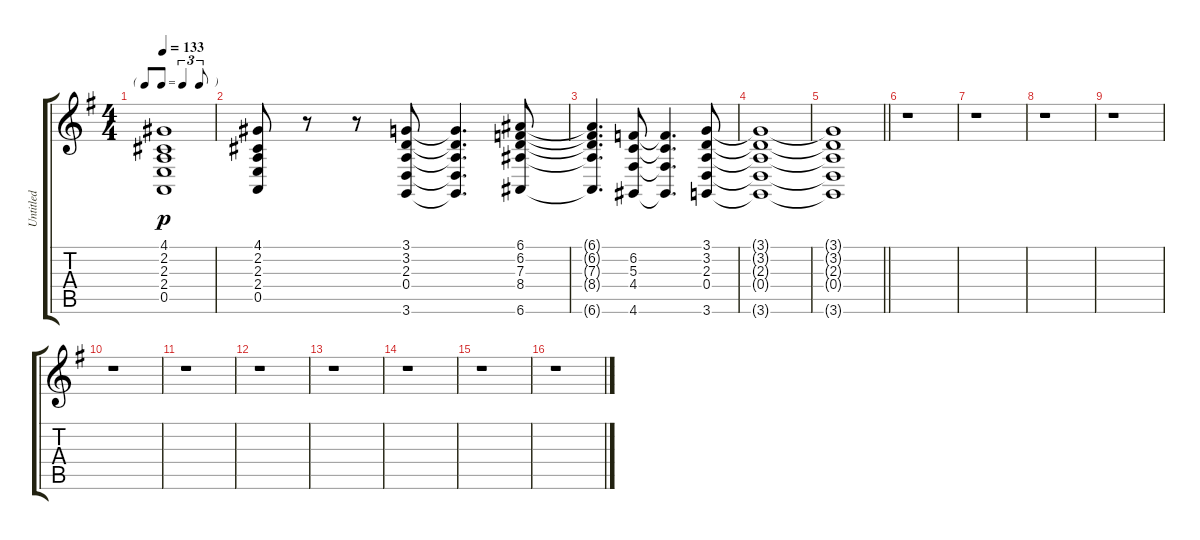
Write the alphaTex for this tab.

\track ("Untitled" "Untitled") {instrument lead1square}
\staff {score tabs}
\tuning (E4 B3 G3 D3 A2 E2) {hide}
\ts (4 4)
\tf triplet8th
\tempo 133
\clef g2
\ks g
(4.1{t} 2.2{t} 2.3{t} 2.4{t} 0.5{t}).1{dy p} |
(4.1 2.2 2.3 2.4 0.5).8 r.8 r.8 (3.1 3.2 2.3 0.4 3.6).8 (3.1{t} 3.2{t} 2.3{t} 0.4{t} 3.6{t}).4{d} (6.1 6.2 7.3 8.4 6.6).8 |
(6.1{t} 6.2{t} 7.3{t} 8.4{t} 6.6{t}).4{d} (6.2 5.3 4.4 4.6).8 (6.2{t} 5.3{t} 4.4{t} 4.6{t}).4{d} (3.1 3.2 2.3 0.4 3.6).8 |
(3.1{t} 3.2{t} 2.3{t} 0.4{t} 3.6{t}).1 |
\barLineRight lightlight
(3.1{t} 3.2{t} 2.3{t} 0.4{t} 3.6{t}).1 |
r.1 |
r.1 |
r.1 |
r.1 |
r.1 |
r.1 |
r.1 |
r.1 |
r.1 |
r.1 |
r.1
